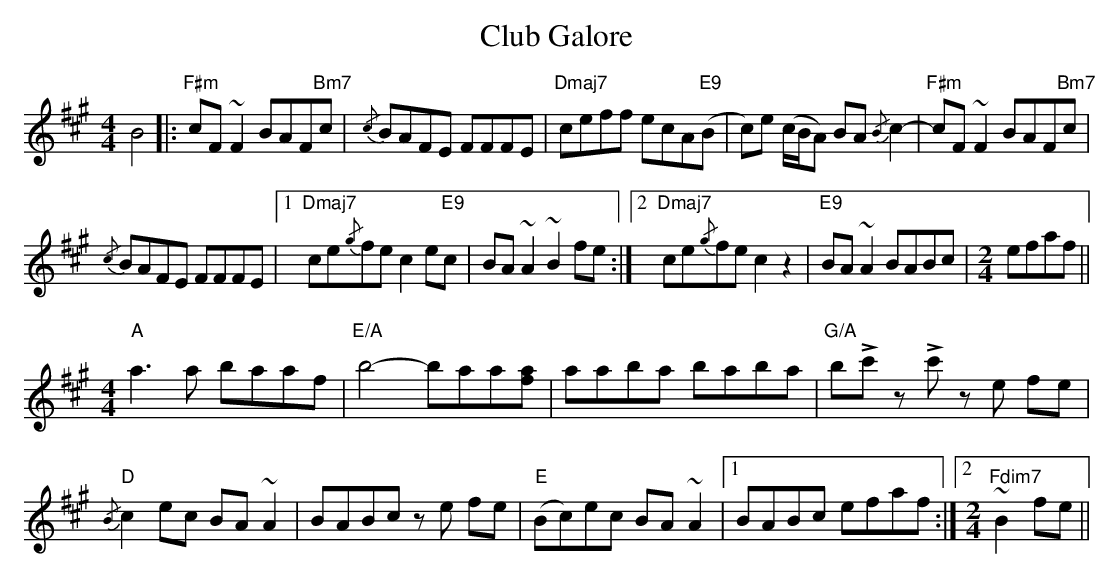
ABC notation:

X:1
T: Club Galore
M: 4/4
L: 1/8
K: Amaj
B4|:"F#m" cF ~F2 BAF"Bm7"c|{/c} BAFE FFFE|"Dmaj7" ceff ecA"E9"(B|c)e (c/B/A) BA{/B} c2-|"F#m" cF ~F2 BAF"Bm7"c|
{/c} BAFE FFFE|1 "Dmaj7" ce{/g}fe c2 e"E9"c|BA ~A2 ~B2 fe:|2 "Dmaj7" ce{/g}fe c2 z2|"E9" BA ~A2 BABc|[M:2/4] efaf||
[M:4/4]"A" a3 a baaf|"E/A" b4- baa[fa]|aaba baba|"G/A" b!>!c' z !>!c' z e fe|
"D"{/B} c2 ec BA ~A2|BABc z e fe|"E" (Bc)ec BA ~A2|1 BABc efaf:|2 [M:2/4]"Fdim7" ~B2 fe||
